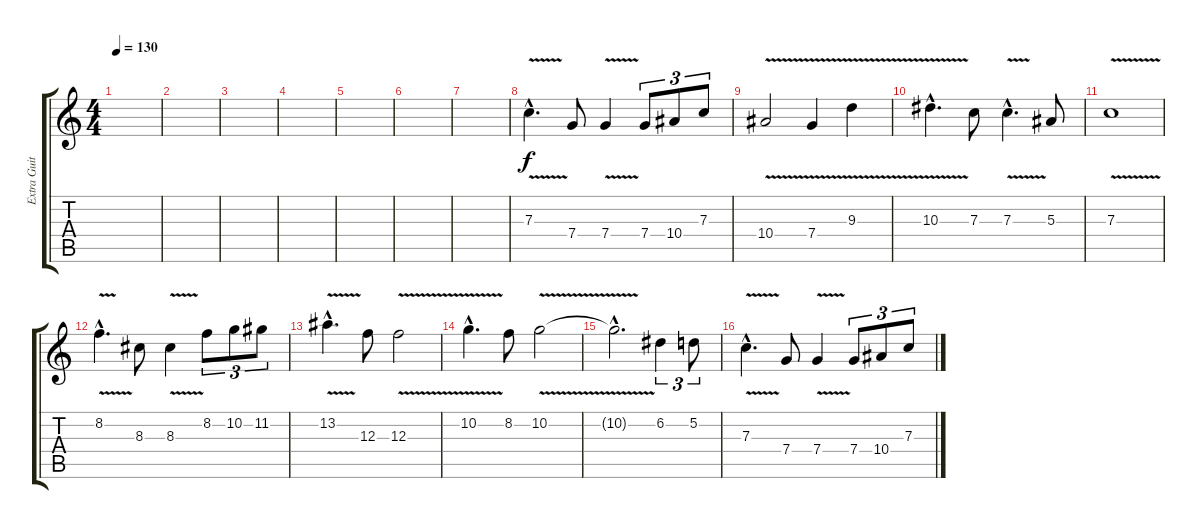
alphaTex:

\track ("Extra Guitar #1" "Extra Guit") {instrument distortionguitar}
\staff {score tabs}
\tuning (D4 A3 F3 C3 G2 C2) {hide}
\ts (4 4)
\tempo 130
\clef g2
\ks c
|
|
|
|
|
|
|
7.3{v hac}.4{d volume 12} 7.4.8 7.4{v}.4 7.4.8{tu (3 2)} 10.4.8{tu (3 2)} 7.3.8{tu (3 2)} |
10.4{v}.2 7.4{v}.4 9.3{v}.4 |
10.3{v hac}.4{d} 7.3.8 7.3{v hac}.4{d} 5.3.8 |
7.3{v}.1 |
8.2{v hac}.4{d} 8.3.8 8.3{v}.4 8.2.8{tu (3 2)} 10.2.8{tu (3 2)} 11.2.8{tu (3 2)} |
13.2{v hac}.4{d} 12.3.8 12.3{v}.2 |
10.2{v hac}.4{d} 8.2.8 10.2{v}.2 |
10.2{hac t}.2{d} 6.2.4{tu (3 2)} 5.2.8{tu (3 2)} |
7.3{v hac}.4{d} 7.4.8 7.4{v}.4 7.4.8{tu (3 2)} 10.4.8{tu (3 2)} 7.3.8{tu (3 2)}
